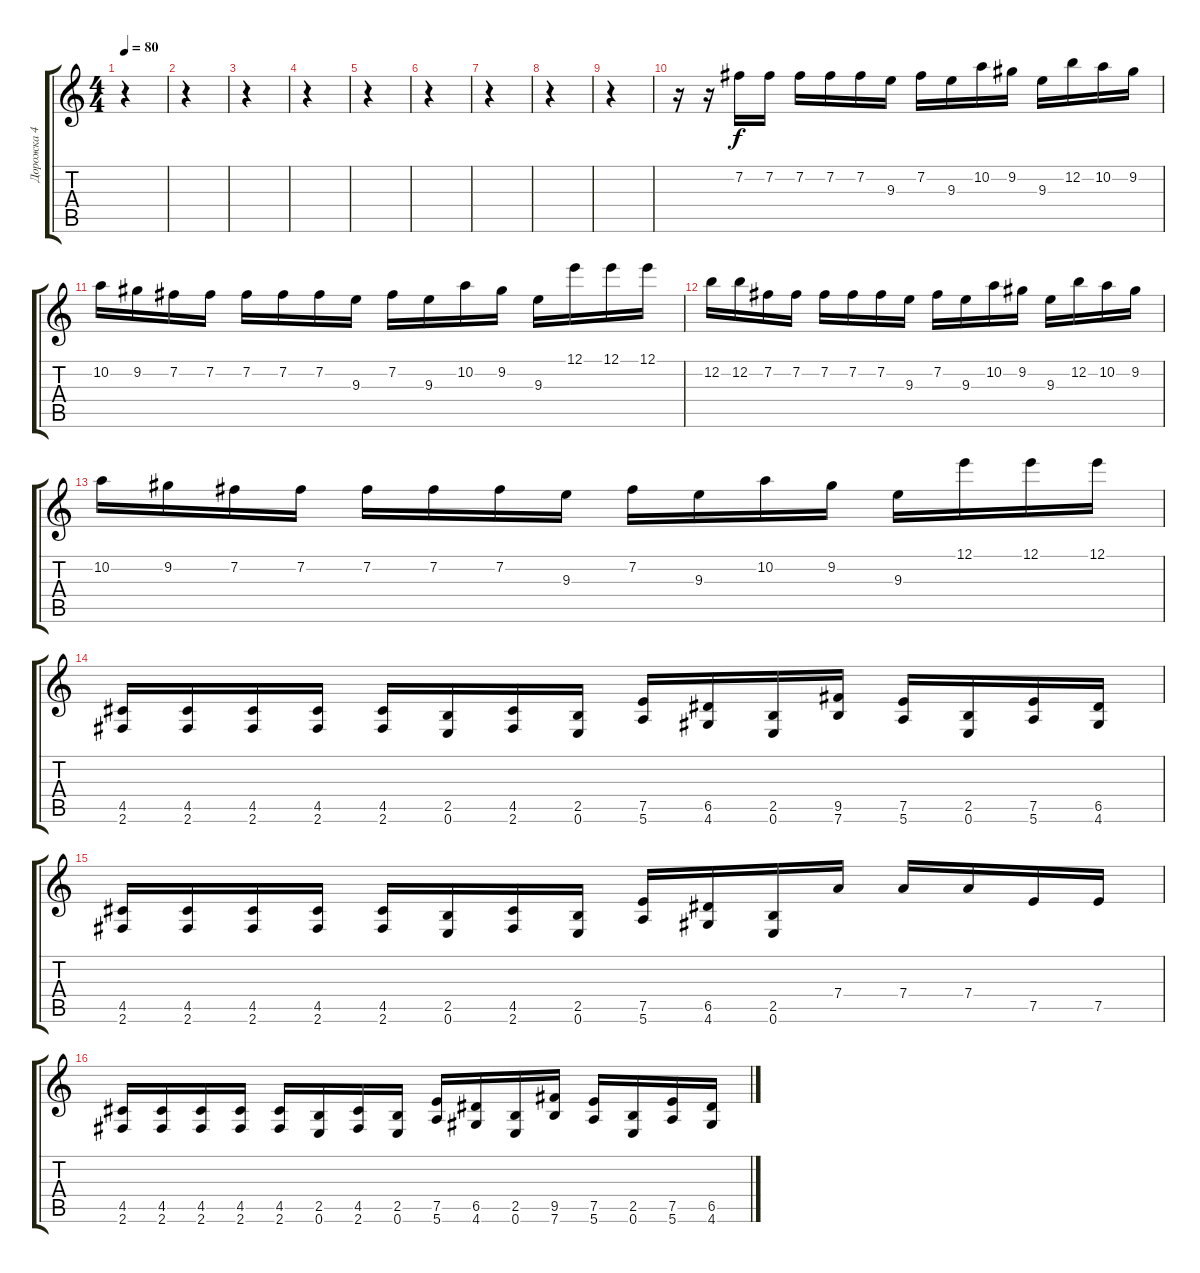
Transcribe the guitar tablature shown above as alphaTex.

\track ("Дорожка 4" "Дорожка 4") {instrument overdrivenguitar}
\staff {score tabs}
\tuning (E4 B3 G3 D3 A2 E2) {hide}
\ts (4 4)
\tempo 80
\clef g2
\ks c
r.4{dy mp} |
r.4 |
r.4 |
r.4 |
r.4 |
r.4 |
r.4 |
r.4 |
r.4 |
r.16 r.16 7.2.16{dy f} 7.2.16 7.2.16 7.2.16 7.2.16 9.3.16 7.2.16 9.3.16 10.2.16 9.2.16 9.3.16 12.2.16 10.2.16 9.2.16 |
10.2.16 9.2.16 7.2.16 7.2.16 7.2.16 7.2.16 7.2.16 9.3.16 7.2.16 9.3.16 10.2.16 9.2.16 9.3.16 12.1.16 12.1.16 12.1.16 |
12.2.16 12.2.16 7.2.16 7.2.16 7.2.16 7.2.16 7.2.16 9.3.16 7.2.16 9.3.16 10.2.16 9.2.16 9.3.16 12.2.16 10.2.16 9.2.16 |
10.2.16 9.2.16 7.2.16 7.2.16 7.2.16 7.2.16 7.2.16 9.3.16 7.2.16 9.3.16 10.2.16 9.2.16 9.3.16 12.1.16 12.1.16 12.1.16 |
(4.5 2.6).16 (4.5 2.6).16 (4.5 2.6).16 (4.5 2.6).16 (4.5 2.6).16 (2.5 0.6).16 (4.5 2.6).16 (2.5 0.6).16 (7.5 5.6).16 (6.5 4.6).16 (2.5 0.6).16 (9.5 7.6).16 (7.5 5.6).16 (2.5 0.6).16 (7.5 5.6).16 (6.5 4.6).16 |
(4.5 2.6).16 (4.5 2.6).16 (4.5 2.6).16 (4.5 2.6).16 (4.5 2.6).16 (2.5 0.6).16 (4.5 2.6).16 (2.5 0.6).16 (7.5 5.6).16 (6.5 4.6).16 (2.5 0.6).16 7.4.16 7.4.16 7.4.16 7.5.16 7.5.16 |
(4.5 2.6).16 (4.5 2.6).16 (4.5 2.6).16 (4.5 2.6).16 (4.5 2.6).16 (2.5 0.6).16 (4.5 2.6).16 (2.5 0.6).16 (7.5 5.6).16 (6.5 4.6).16 (2.5 0.6).16 (9.5 7.6).16 (7.5 5.6).16 (2.5 0.6).16 (7.5 5.6).16 (6.5 4.6).16
